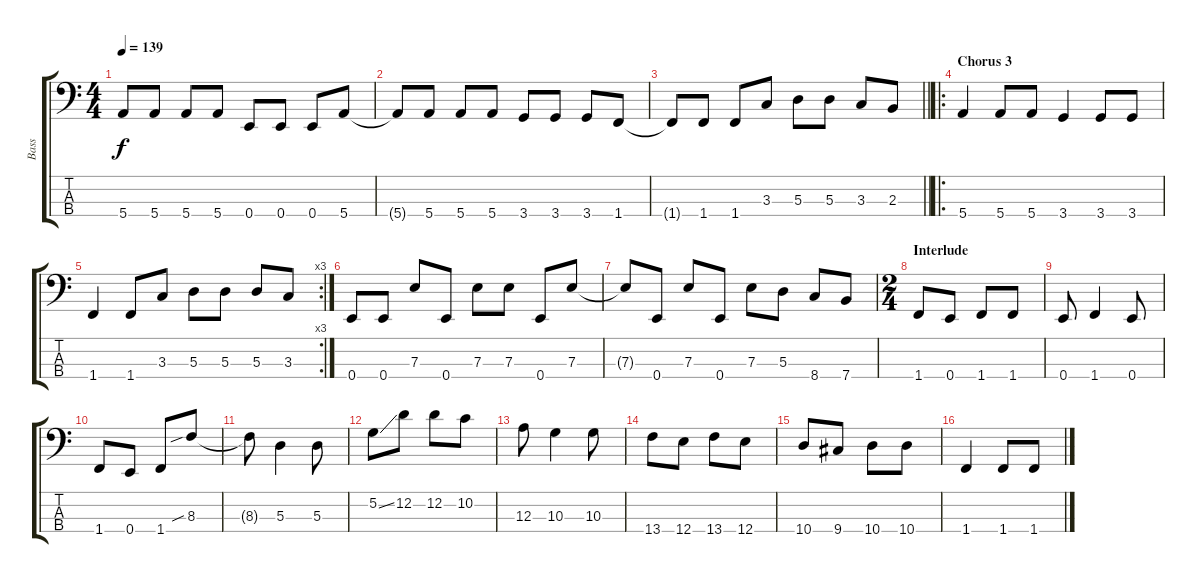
\track ("Bass" "Bass") {instrument electricbassfinger}
\staff {score tabs}
\tuning (G2 D2 A1 E1) {hide}
\ts (4 4)
\tempo 139
\clef f4
\ks c
5.4{t}.8{dy f} 5.4.8 5.4.8 5.4.8 0.4.8 0.4.8 0.4.8 5.4.8 |
5.4{t}.8 5.4.8 5.4.8 5.4.8 3.4.8 3.4.8 3.4.8 1.4.8 |
\barLineRight lightlight
1.4{t}.8 1.4.8 1.4.8 3.3.8 5.3.8 5.3.8 3.3.8 2.3.8 |
\ro
\section ("" "Chorus 3")
5.4.4 5.4.8 5.4.8 3.4.4 3.4.8 3.4.8 |
\rc 3
1.4.4 1.4.8 3.3.8 5.3.8 5.3.8 5.3.8 3.3.8 |
0.4.8 0.4.8 7.3.8 0.4.8 7.3.8 7.3.8 0.4.8 7.3.8 |
7.3{t}.8 0.4.8 7.3.8 0.4.8 7.3.8 5.3.8 8.4.8 7.4.8 |
\ts (2 4)
\section ("" "Interlude")
1.4.8 0.4.8 1.4.8 1.4.8 |
0.4.8 1.4.4 0.4.8 |
1.4.8 0.4.8 1.4.8 8.3{sib}.8 |
8.3{t}.8 5.3.4 5.3.8 |
5.2{ss}.8 12.2.8 12.2.8 10.2.8 |
12.3.8 10.3.4 10.3.8 |
13.4.8 12.4.8 13.4.8 12.4.8 |
10.4.8 9.4.8 10.4.8 10.4.8 |
1.4.4 1.4.8 1.4.8
